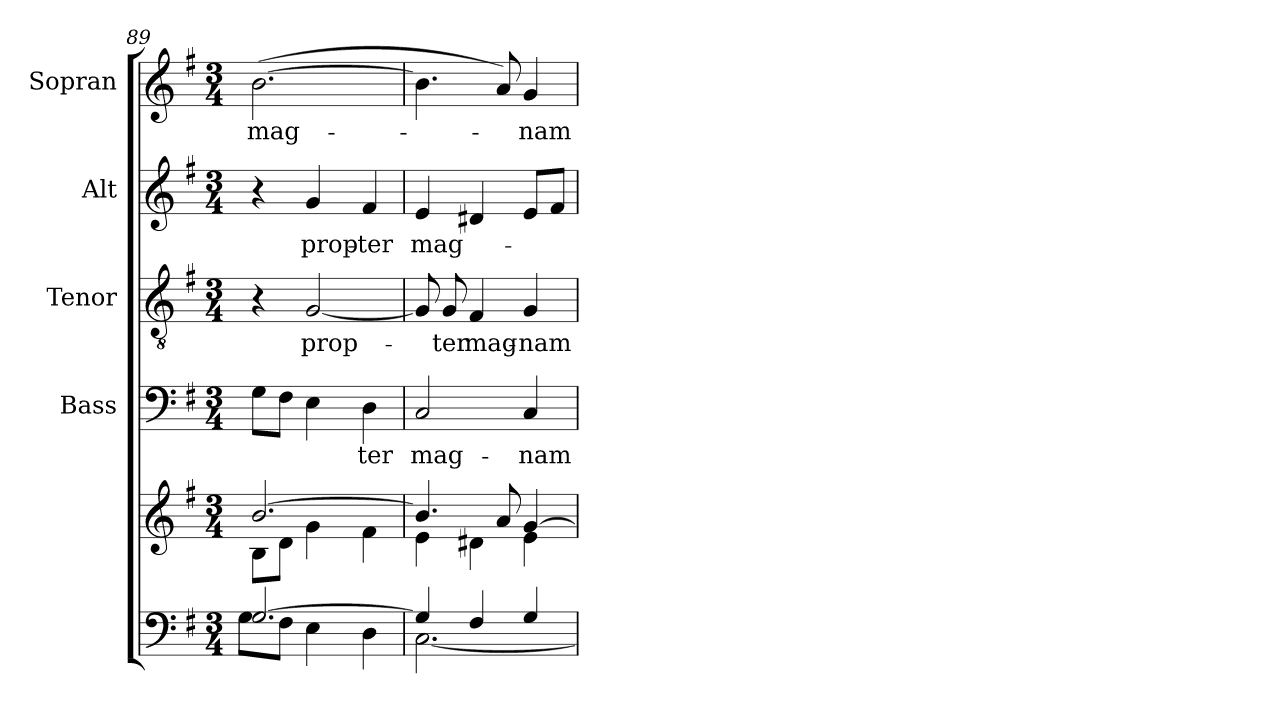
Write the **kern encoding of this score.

**kern	**kern	**kern	**text	**kern	**text	**kern	**text	**kern	**text
*part5	*part5	*part4	*part4	*part3	*part3	*part2	*part2	*part1	*part1
*staff6	*staff5	*staff4	*staff4	*staff3	*staff3	*staff2	*staff2	*staff1	*staff1
*	*	*I"Bass	*	*I"Tenor	*	*I"Alt	*	*I"Sopran	*
*	*	*I'B.	*	*I'T.	*	*I'A.	*	*I'S.	*
*clefF4	*clefG2	*clefF4	*	*clefGv2	*	*clefG2	*	*clefG2	*
*k[f#]	*k[f#]	*k[f#]	*	*k[f#]	*	*k[f#]	*	*k[f#]	*
*G:	*G:	*G:	*	*G:	*	*G:	*	*G:	*
*M3/4	*M3/4	*M3/4	*	*M3/4	*	*M3/4	*	*M3/4	*
=89	=89	=89	=89	=89	=89	=89	=89	=89	=89
*^	*^	*	*	*	*	*	*	*	*
!	!	!	!	!	!	!	!	!	!	!	!LO:LY:b
[>2.G/	8G\L	[>2.b/	8B\L	8G\L	.	4r	.	4r	.	(>[2.b\	mag-
.	8F#\J	.	8d\J	8F#\J	.	.	.	.	.	.	.
!	!	!	!	!	!	!	!LO:LY:b	!	!LO:LY:b	!	!
.	4E\	.	4g\	4E\	.	[2G/	prop-	4g/	prop-	.	.
!	!	!	!	!	!LO:LY:b	!	!	!	!LO:LY:b	!	!
.	4D\	.	4f#\	4D\	-ter	.	.	4f#/	-ter	.	.
=90	=90	=90	=90	=90	=90	=90	=90	=90	=90	=90	=90
!	!	!	!	!	!LO:LY:b	!	!	!	!LO:LY:b	!	!
4G/]	[<2.C\	4.b/]	4e\	2C/	mag-	8G/]	.	4e/	mag-	4.b\]	.
!	!	!	!	!	!	!	!LO:LY:b	!	!	!	!
.	.	.	.	.	.	8G/	-ter	.	.	.	.
!	!	!	!	!	!	!	!LO:LY:b	!	!	!	!
4F#/	.	.	4d#X\	.	.	4F#/	mag-	4d#X/	.	.	.
.	.	8a/	.	.	.	.	.	.	.	8a/)	.
!	!	!	!	!	!LO:LY:b	!	!LO:LY:b	!	!	!	!LO:LY:b
4G/	.	[>4g/	4e\	4C/	-nam	4G/	-nam	8e/L	.	4g/	-nam
.	.	.	.	.	.	.	.	8f#/J	.	.	.
*v	*v	*	*	*	*	*	*	*	*	*	*
*	*v	*v	*	*	*	*	*	*	*	*
=	=	=	=	=	=	=	=	=	=
*-	*-	*-	*-	*-	*-	*-	*-	*-	*-
